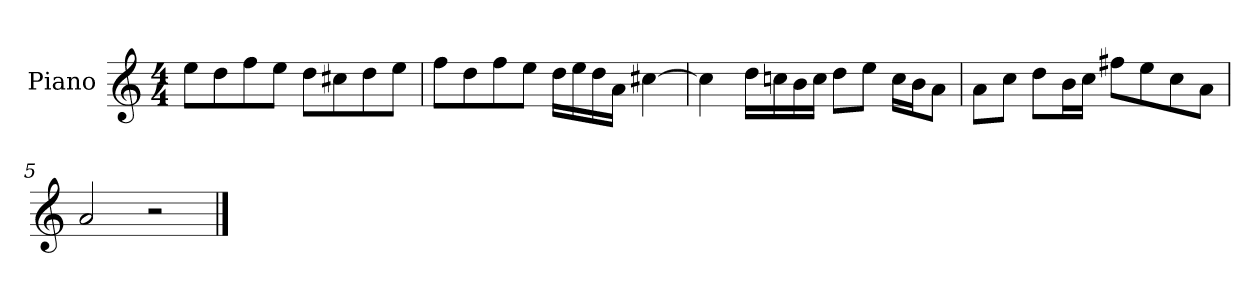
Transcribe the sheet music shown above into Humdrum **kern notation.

**kern
*part1
*staff1
*I"Piano
*I'P-no
*clefG2
*k[]
*M4/4
*MM90
=1
8ee\L
8dd\
8ff\
8ee\J
8dd\L
8cc#X\
8dd\
8ee\J
=2
8ff\L
8dd\
8ff\
8ee\J
16dd\LL
16ee\
16dd\
16a\JJ
[4cc#X\
=3
4cc#\]
16dd\LL
16ccn\
16b\
16cc\JJ
8dd\L
8ee\J
16cc\LL
16b\J
8a\J
=4
8a\L
8cc\J
8dd\L
16b\L
16cc\JJ
8ff#X\L
8ee\
8cc\
8a\J
=5
2a/
2r
==
*-
